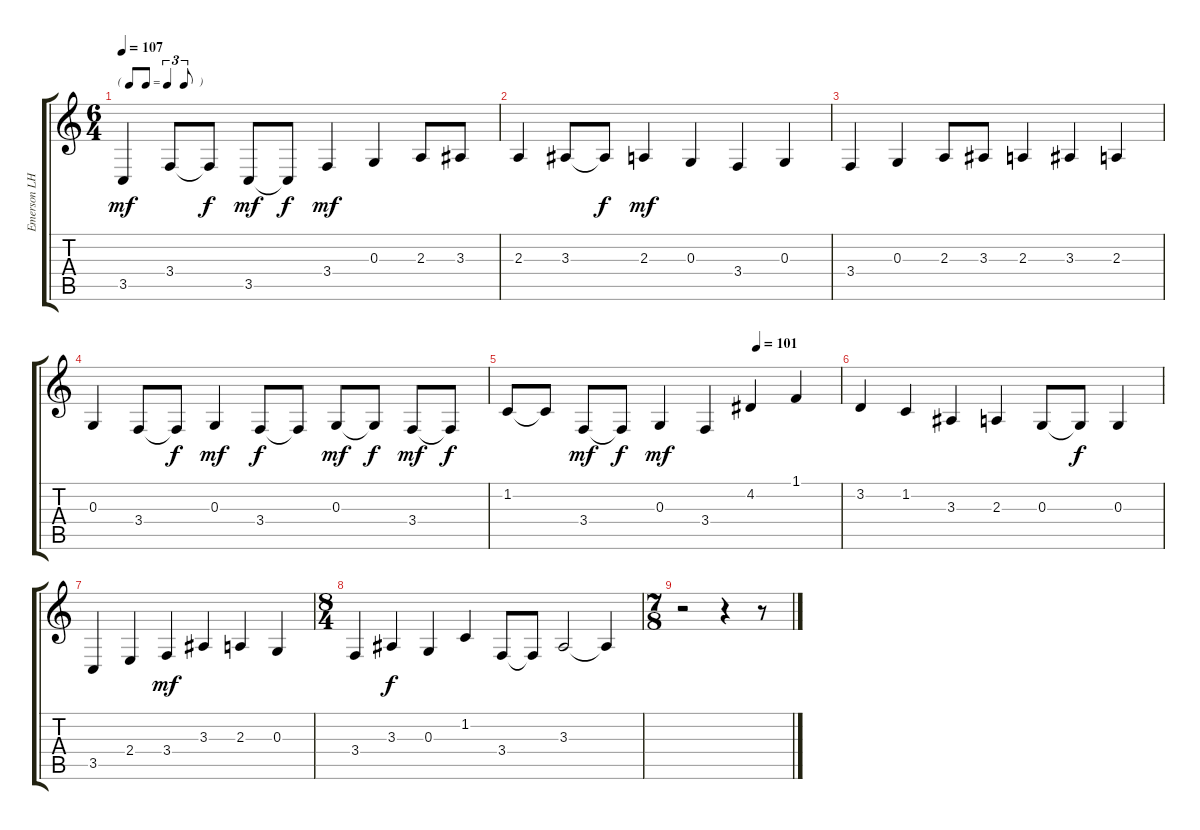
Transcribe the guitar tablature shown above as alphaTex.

\track ("Emerson LH" "Emerson LH") {instrument percussiveorgan}
\staff {score tabs}
\tuning (E4 B3 G3 D3 A2 E2) {hide}
\ts (6 4)
\tf triplet8th
\tempo 107
\clef g2
\ks c
3.5.4{dy mf} 3.4.8 3.4{t}.8{dy f} 3.5.8{dy mf} 3.5{t}.8{dy f} 3.4.4{dy mf} 0.3.4 2.3.8 3.3.8 |
2.3.4 3.3.8 3.3{t}.8{dy f} 2.3.4{dy mf} 0.3.4 3.4.4 0.3.4 |
3.4.4 0.3.4 2.3.8 3.3.8 2.3.4 3.3.4 2.3.4 |
0.3.4 3.4.8 3.4{t}.8{dy f} 0.3.4{dy mf} 3.4.8{dy f} 3.4{t}.8 0.3.8{dy mf} 0.3{t}.8{dy f} 3.4.8{dy mf} 3.4{t}.8{dy f} |
\tempo (101 0.75)
1.2.8 1.2{t}.8 3.4.8{dy mf} 3.4{t}.8{dy f} 0.3.4{dy mf} 3.4.4 4.2.4 1.1.4 |
3.2.4 1.2.4 3.3.4 2.3.4 0.3.8 0.3{t}.8{dy f} 0.3.4 |
3.5.4 2.4.4 3.4.4{dy mf} 3.3.4 2.3.4 0.3.4 |
\ts (8 4)
3.4.4 3.3.4{dy f} 0.3.4 1.2.4 3.4.8 3.4{t}.8 3.3.2 3.3{t}.4 |
\ts (7 8)
r.2 r.4 r.8
